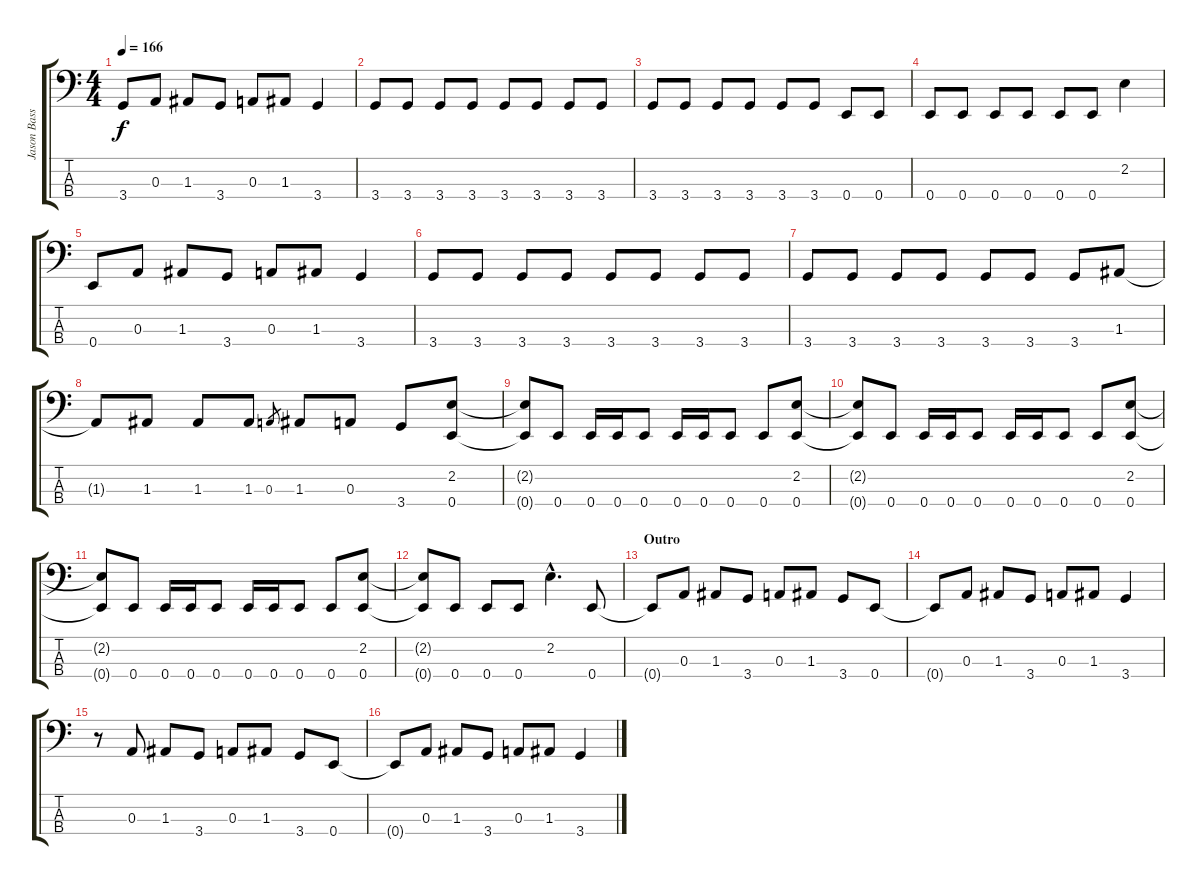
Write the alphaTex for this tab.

\track ("Jason Bass" "Jason Bass") {instrument electricbasspick}
\staff {score tabs}
\tuning (G2 D2 A1 E1) {hide}
\ts (4 4)
\tempo 166
\clef f4
\ks c
3.4{t}.8{dy f} 0.3.8 1.3.8 3.4.8 0.3.8 1.3.8 3.4.4 |
3.4.8 3.4.8 3.4.8 3.4.8 3.4.8 3.4.8 3.4.8 3.4.8 |
3.4.8 3.4.8 3.4.8 3.4.8 3.4.8 3.4.8 0.4.8 0.4.8 |
0.4.8 0.4.8 0.4.8 0.4.8 0.4.8 0.4.8 2.2.4 |
0.4.8 0.3.8 1.3.8 3.4.8 0.3.8 1.3.8 3.4.4 |
3.4.8 3.4.8 3.4.8 3.4.8 3.4.8 3.4.8 3.4.8 3.4.8 |
3.4.8 3.4.8 3.4.8 3.4.8 3.4.8 3.4.8 3.4.8 1.3.8 |
1.3{t}.8 1.3.8 1.3.8 1.3.8 0.3.8{gr} 1.3.8 0.3.8 3.4.8 (2.2 0.4).8 |
(2.2{t} 0.4{t}).8 0.4.8 0.4.16 0.4.16 0.4.8 0.4.16 0.4.16 0.4.8 0.4.8 (2.2 0.4).8 |
(2.2{t} 0.4{t}).8 0.4.8 0.4.16 0.4.16 0.4.8 0.4.16 0.4.16 0.4.8 0.4.8 (2.2 0.4).8 |
(2.2{t} 0.4{t}).8 0.4.8 0.4.16 0.4.16 0.4.8 0.4.16 0.4.16 0.4.8 0.4.8 (2.2 0.4).8 |
(2.2{t} 0.4{t}).8 0.4.8 0.4.8 0.4.8 2.2{hac}.4{d} 0.4.8 |
\section ("" "Outro")
0.4{t}.8 0.3.8 1.3.8 3.4.8 0.3.8 1.3.8 3.4.8 0.4.8 |
0.4{t}.8 0.3.8 1.3.8 3.4.8 0.3.8 1.3.8 3.4.4 |
r.8 0.3.8 1.3.8 3.4.8 0.3.8 1.3.8 3.4.8 0.4.8 |
0.4{t}.8 0.3.8 1.3.8 3.4.8 0.3.8 1.3.8 3.4.4
